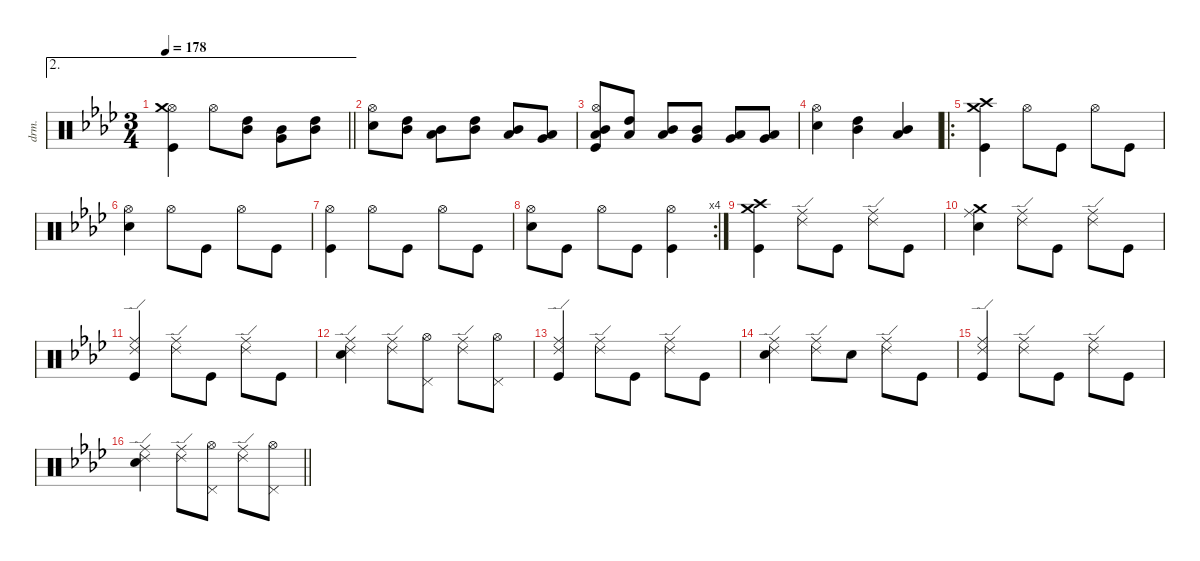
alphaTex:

\defaultSystemsLayout 4
\hideDynamics
\bracketExtendMode groupsimilarinstruments
\otherSystemsTrackNameOrientation horizontal
\track ("Percussions" "drm.") {instrument percussion}
\staff {score}
\articulation defaults
\ae 2
\ts (3 4)
\tempo 178
\clef neutral
\barLineRight lightlight
\ks fminor
("Kick (hit)"{acc forcenatural} "Hi-Hat (open)"{acc forcenatural} "Crash medium (hit)"{acc forcenatural}).4{dy f} "Hi-Hat (open)"{acc forcenatural}.8{dy mf} ("Mid Tom (hit)"{acc forcenatural} "High Tom (hit)"{acc forcenatural}).8{dy mp} ("Very Low Tom (hit)"{acc forcenatural} "Mid Tom (hit)"{acc forcenatural}).8 ("Mid Tom (hit)"{acc forcenatural} "High Tom (hit)"{acc forcenatural}).8 |
("Snare (hit) 2"{acc forcenatural} "Hi-Hat (open)"{acc forcenatural}).8{dy f} ("Mid Tom (hit)"{acc forcenatural} "High Tom (hit)"{acc forcenatural}).8{dy mp} ("Low Tom (hit)"{acc forcenatural} "Mid Tom (hit)"{acc forcenatural}).8 ("Mid Tom (hit)"{acc forcenatural} "High Tom (hit)"{acc forcenatural}).8 ("Low Tom (hit)"{acc forcenatural} "Mid Tom (hit)"{acc forcenatural}).8 ("Very Low Tom (hit)"{acc forcenatural} "Low Tom (hit)"{acc forcenatural}).8 |
("Kick (hit)"{acc forcenatural} "Low Tom (hit)"{acc forcenatural} "Mid Tom (hit)"{acc forcenatural} "Hi-Hat (open)"{acc forcenatural}).8{dy f} ("Low Tom (hit)"{acc forcenatural} "High Tom (hit)"{acc forcenatural}).8{dy mp} ("Low Tom (hit)"{acc forcenatural} "Mid Tom (hit)"{acc forcenatural}).8 ("Very Low Tom (hit)"{acc forcenatural} "Mid Tom (hit)"{acc forcenatural}).8 ("Very Low Tom (hit)"{acc forcenatural} "Low Tom (hit)"{acc forcenatural}).8 ("Low Floor Tom (hit)"{acc forcenatural} "Very Low Tom (hit)"{acc forcenatural}).8 |
("Snare (hit) 2"{acc forcenatural} "Hi-Hat (open)"{acc forcenatural}).4{dy f} ("Mid Tom (hit)"{acc forcenatural} "High Tom (hit)"{acc forcenatural}).4{dy mp} ("Low Tom (hit)"{acc forcenatural} "Mid Tom (hit)"{acc forcenatural}).4 |
\ro
("Kick (hit)"{acc forcenatural} "Crash high (hit)"{acc forcenatural} "Crash medium (hit)"{acc forcenatural}).4{dy f} "Hi-Hat (open)"{acc forcenatural}.8{dy mf} "Kick (hit)"{acc forcenatural}.8{dy f} "Hi-Hat (open)"{acc forcenatural}.8{dy mf} "Kick (hit)"{acc forcenatural}.8{dy f} |
("Snare (hit) 2"{acc forcenatural} "Hi-Hat (open)"{acc forcenatural}).4 "Hi-Hat (open)"{acc forcenatural}.8{dy mf} "Kick (hit)"{acc forcenatural}.8{dy f} "Hi-Hat (open)"{acc forcenatural}.8{dy mf} "Kick (hit)"{acc forcenatural}.8{dy f} |
("Kick (hit)"{acc forcenatural} "Hi-Hat (open)"{acc forcenatural}).4 "Hi-Hat (open)"{acc forcenatural}.8{dy mf} "Kick (hit)"{acc forcenatural}.8{dy f} "Hi-Hat (open)"{acc forcenatural}.8{dy mf} "Kick (hit)"{acc forcenatural}.8{dy f} |
\rc 4
("Snare (hit) 2"{acc forcenatural} "Hi-Hat (open)"{acc forcenatural}).8 "Kick (hit)"{acc forcenatural}.8 "Hi-Hat (open)"{acc forcenatural}.8{dy mf} "Kick (hit)"{acc forcenatural}.8{dy f} ("Kick (hit)"{acc forcenatural} "Hi-Hat (open)"{acc forcenatural}).4 |
("Kick (hit)"{acc forcenatural} "Crash high (hit)"{acc forcenatural} "Crash medium (hit)"{acc forcenatural}).4 ("Ride (middle)"{acc forcenatural} "Ride (edge) 2"{acc forcenatural}).8 "Kick (hit)"{acc forcenatural}.8 ("Ride (middle)"{acc forcenatural} "Ride (edge) 2"{acc forcenatural}).8 "Kick (hit)"{acc forcenatural}.8 |
("Snare (hit) 2"{acc forcenatural} "Ride (middle)"{acc forcenatural} "Crash medium (hit)"{acc forcenatural}).4 ("Ride (middle)"{acc forcenatural} "Ride (edge) 2"{acc forcenatural}).8 "Kick (hit)"{acc forcenatural}.8 ("Ride (middle)"{acc forcenatural} "Ride (edge) 2"{acc forcenatural}).8 "Kick (hit)"{acc forcenatural}.8 |
("Kick (hit)"{acc forcenatural} "Ride (middle)"{acc forcenatural} "Ride (edge) 2"{acc forcenatural}).4 ("Ride (middle)"{acc forcenatural} "Ride (edge) 2"{acc forcenatural}).8 "Kick (hit)"{acc forcenatural}.8 ("Ride (middle)"{acc forcenatural} "Ride (edge) 2"{acc forcenatural}).8 "Kick (hit)"{acc forcenatural}.8 |
("Snare (hit) 2"{acc forcenatural} "Ride (middle)"{acc forcenatural} "Ride (edge) 2"{acc forcenatural}).4 ("Ride (middle)"{acc forcenatural} "Ride (edge) 2"{acc forcenatural}).8 ("Hi-Hat (open)"{acc forcenatural} "Pedal Hi-Hat (hit)"{acc forcenatural}).8{dy mp} ("Ride (middle)"{acc forcenatural} "Ride (edge) 2"{acc forcenatural}).8{dy f} ("Hi-Hat (open)"{acc forcenatural} "Pedal Hi-Hat (hit)"{acc forcenatural}).8{dy mp} |
("Kick (hit)"{acc forcenatural} "Ride (middle)"{acc forcenatural} "Ride (edge) 2"{acc forcenatural}).4{dy f} ("Ride (middle)"{acc forcenatural} "Ride (edge) 2"{acc forcenatural}).8 "Kick (hit)"{acc forcenatural}.8 ("Ride (middle)"{acc forcenatural} "Ride (edge) 2"{acc forcenatural}).8 "Kick (hit)"{acc forcenatural}.8 |
("Snare (hit) 2"{acc forcenatural} "Ride (middle)"{acc forcenatural} "Ride (edge) 2"{acc forcenatural}).4 ("Ride (middle)"{acc forcenatural} "Ride (edge) 2"{acc forcenatural}).8 "Snare (hit) 2"{acc forcenatural}.8{dy mf} ("Ride (middle)"{acc forcenatural} "Ride (edge) 2"{acc forcenatural}).8{dy f} "Kick (hit)"{acc forcenatural}.8 |
("Kick (hit)"{acc forcenatural} "Ride (middle)"{acc forcenatural} "Ride (edge) 2"{acc forcenatural}).4 ("Ride (middle)"{acc forcenatural} "Ride (edge) 2"{acc forcenatural}).8 "Kick (hit)"{acc forcenatural}.8 ("Ride (middle)"{acc forcenatural} "Ride (edge) 2"{acc forcenatural}).8 "Kick (hit)"{acc forcenatural}.8 |
\barLineRight lightlight
("Snare (hit) 2"{acc forcenatural} "Ride (middle)"{acc forcenatural} "Ride (edge) 2"{acc forcenatural}).4 ("Ride (middle)"{acc forcenatural} "Ride (edge) 2"{acc forcenatural}).8 ("Hi-Hat (open)"{acc forcenatural} "Pedal Hi-Hat (hit)"{acc forcenatural}).8{dy mp} ("Ride (middle)"{acc forcenatural} "Ride (edge) 2"{acc forcenatural}).8{dy f} ("Hi-Hat (open)"{acc forcenatural} "Pedal Hi-Hat (hit)"{acc forcenatural}).8{dy mp}
